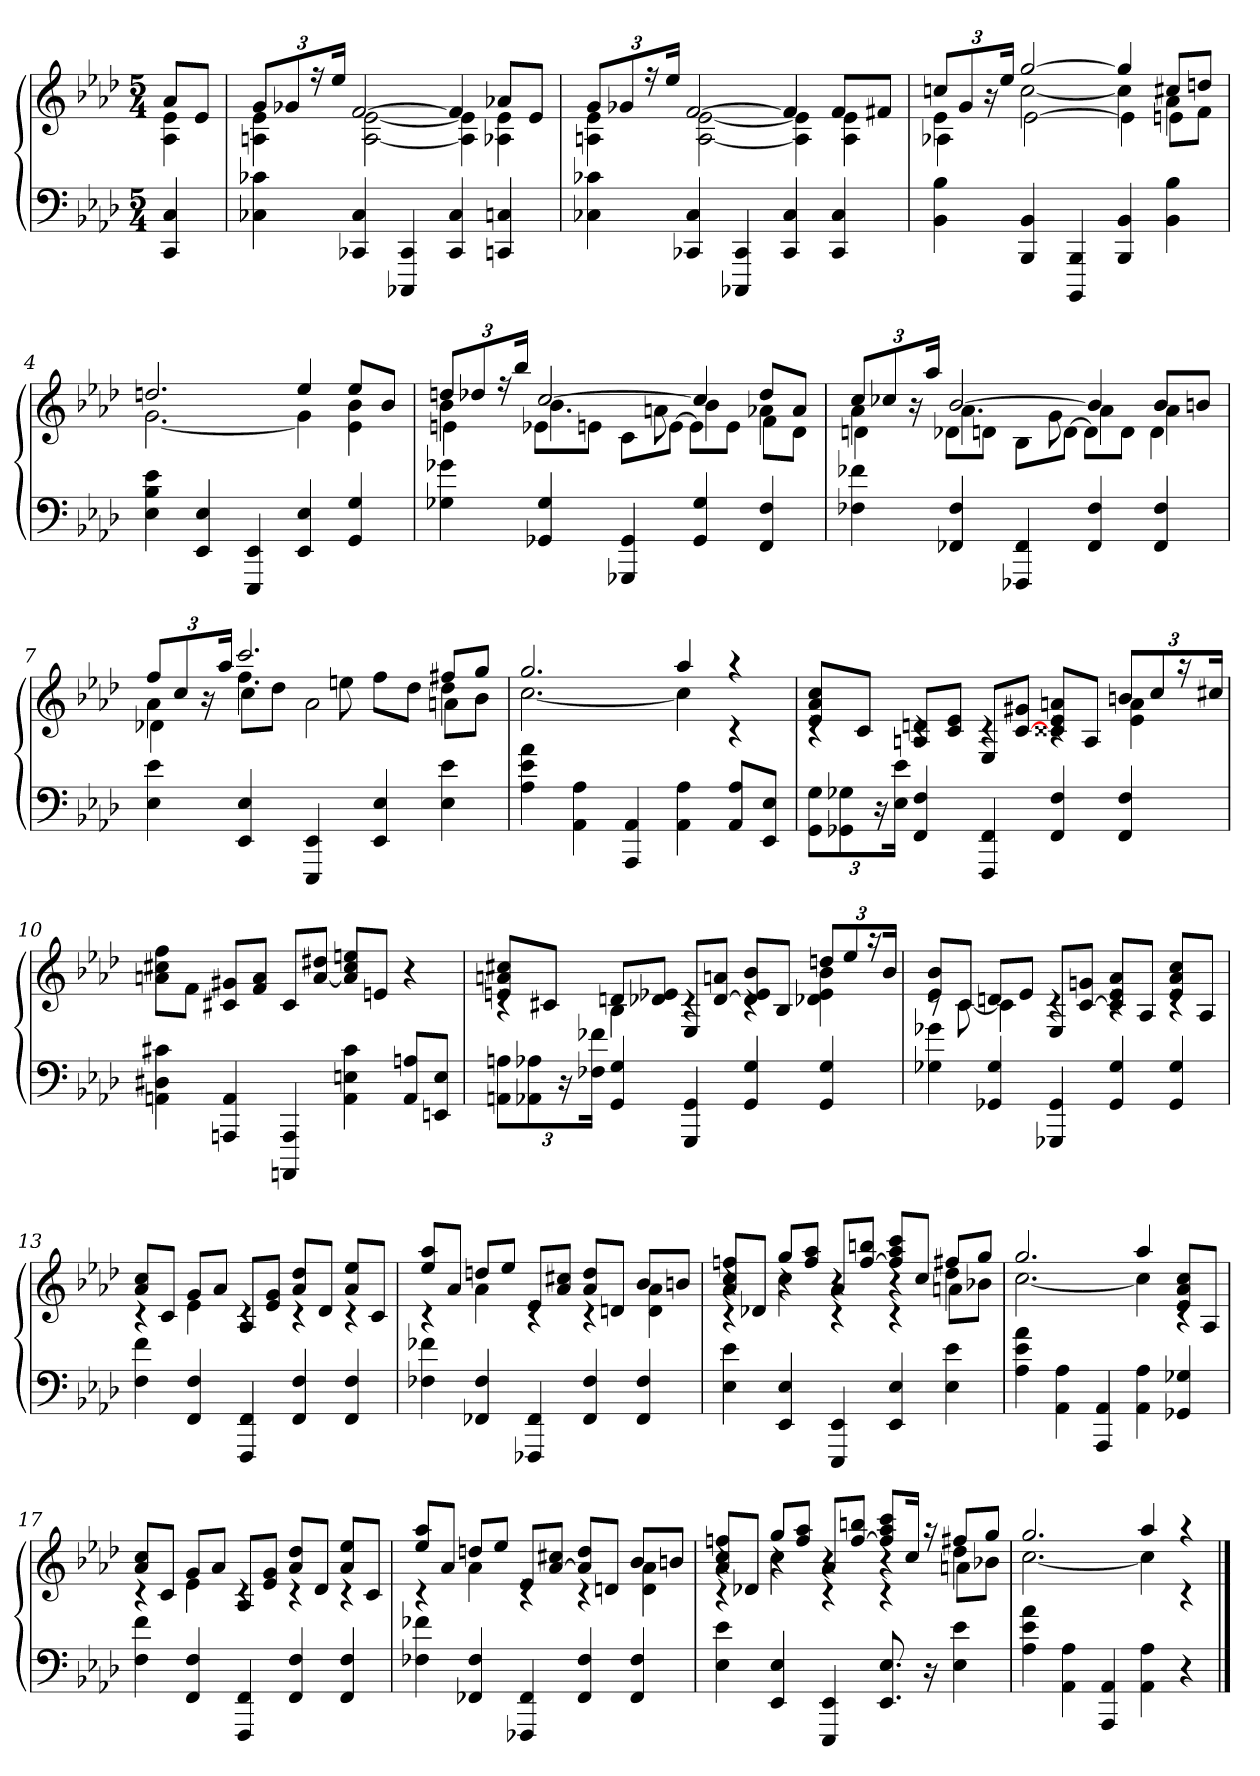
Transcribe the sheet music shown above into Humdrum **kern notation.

**kern	**kern
*part1	*part1
*staff2	*staff1
*clefF4	*clefG2
*k[b-e-a-d-]	*k[b-e-a-d-]
*A-:	*A-:
*M5/4	*M5/4
=	=
*	*^
4CC 4C	8a-L	4A- 4e-
.	8e-J	.
=1	=1	=1
4C-X 4c-X	12gL	4An 4e-
.	12g-X	.
.	24r	.
.	24ee-Jk	.
4CC-X 4C-	[2f	[2A [2e-
4CCC-X 4CC-	.	.
4CC- 4C-	4f]	4A] 4e-]
4CCn 4Cn	8a-XL	4A-X 4e-
.	8e-J	.
=2	=2	=2
4C-X 4c-X	12gL	4An 4e-
.	12g-X	.
.	24r	.
.	24ee-Jk	.
4CC-X 4C-	[2f	[2A [2e-
4CCC-X 4CC-	.	.
4CC- 4C-	4f]	4A] 4e-]
4CC- 4C-	8fL	4A 4e-
.	8f#XJ	.
=3	=3	=3
*	*	*^
4BB- 4B-	12ccnL	4e-	4A-X\
.	12g	.	.
.	24r	.	.
.	24ee-Jk	.	.
4BBB- 4BB-	[2gg	[2cc	[2e-\
4BBBB- 4BBB-	.	.	.
4BBB- 4BB-	4gg]	4cc]	4e-\]
4BB- 4B-	8cc#XL	4a-	8en\L
.	8ddnJ	.	8f\J
*	*	*v	*v
=4	=4	=4
4E- 4B- 4e-	2.ddn	[2.g
4EE- 4E-	.	.
4EEE- 4EE-	.	.
4EE- 4E-	4ee-	4g]
4GG 4G	8ee-L	4e- 4b-
.	8b-J	.
=5	=5	=5
*	*	*^
4G-X 4g-X	12ddnL	4b-	4en\
.	12dd-X	.	.
.	24r	.	.
.	24bb-Jk	.	.
4GG-X 4G-	[2cc	4.b-	8e-X\L
.	.	.	8en\J
4GGG-X 4GG-	.	.	8c\L
.	.	8an	[8e\J
4GG- 4G-	4cc]	4b-	8e\L]
.	.	.	8e\J
4FF 4F	8dd-L	4a-X	8f\L
.	8a-J	.	8d-\J
=6	=6	=6	=6
4F-X 4f-X	12ccL	4a-	4dn\
.	12cc-X	.	.
.	24r	.	.
.	24aa-Jk	.	.
4FF-X 4F-	[2b-	4.a-	8d-X\L
.	.	.	8dn\J
4FFF-X 4FF-	.	.	8B-\L
.	.	8g	[8d\J
4FF- 4F-	4b-]	4a-	8d\L]
.	.	.	8d\J
4FF- 4F-	8b-L	4a-	4d\
.	8bnJ	.	.
=7	=7	=7	=7
4E- 4e-	12ffL	4a-	4d-X\
.	12cc	.	.
.	24r	.	.
.	24aa-Jk	.	.
4EE- 4E-	2.ccc	4.ff	8cc\L
.	.	.	8dd-\J
4EEE- 4EE-	.	.	2a-\
.	.	8een	.
4EE- 4E-	.	8ffL	.
.	.	8dd-J	.
4E- 4e-	8ff#XL	4dd-	8an\L
.	8ggJ	.	8b-\J
*	*	*v	*v
=8	=8	=8
4A- 4e- 4a-	2.gg	[2.cc
4AA- 4A-	.	.
4AAA- 4AA-	.	.
4AA- 4A-	4aa-	4cc]
8AA- 8A-L	4raa	4rc
8EE- 8E-J	.	.
=9	=9	=9
12GG 12GL	8e- 8a- 8ccL	4rc
12GG-X 12G-X	.	.
.	8cJ	.
24r	.	.
24E- 24e-Jk	.	.
4FF 4F	8An 8dnL	4rc
.	8c 8e-J	.
4FFF 4FF	8E-L	4rc
.	[8c 8g#XJ	.
4FF 4F	8c##X 8e- 8anL	4rc
.	8AJ	.
4FF 4F	12bnL	4e- 4a
.	12cc	.
.	24r	.
.	24cc#XJk	.
*	*v	*v
=10	=10
4AAn 4D#X 4c#X	8an 8cc#X 8ffL
.	8fJ
4AAAn 4AA	8c#X 8g#XL
.	8f 8aJ
4AAAAn 4AAA	8c#L
.	[8a 8dd#XJ
4AA 4En 4c#	8a] 8cc# 8eenL
.	8enJ
8AA 8AnL	4r
8EEn 8EJ	.
=11	=11
*	*^
12AAn 12AnL	8en 8an 8cc#XL	4rc
12AA-X 12A-X	.	.
.	8c#XJ	.
24r	.	.
24F-X 24f-XJk	.	.
4GG 4G	8dnL	4B-
.	8d-X 8e-XJ	.
4GGG 4GG	8E-L	4rc
.	[8d- 8anJ	.
4GG 4G	8d-] 8e- 8b-L	4rc
.	8B-J	.
4GG 4G	12ddnL	4d-X 4e- 4b-
.	12ee-	.
.	24r	.
.	24b-Jk	.
=12	=12	=12
4G-X 4g-X	8e- 8b-L	8rc
.	8cJ	[8c
4GG-X 4G-	8dnL	4c]
.	8e-J	.
4GGG-X 4GG-	8E-L	4rc
.	[8c 8gnJ	.
4GG- 4G-	8c] 8e- 8a-L	4rc
.	8A-J	.
4GG- 4G-	8e- 8a- 8ccL	4rc
.	8A-J	.
=13	=13	=13
4F 4f	8a- 8ccL	4rc
.	8cJ	.
4FF 4F	8gL	4e-
.	8a-J	.
4FFF 4FF	8A-L	4rc
.	8e- 8gJ	.
4FF 4F	8a- 8dd-L	4rc
.	8d-J	.
4FF 4F	8a- 8ee-L	4rc
.	8cJ	.
=14	=14	=14
4F-X 4f-X	8ee- 8aa-L	4rc
.	8a-J	.
4FF-X 4F-	8ddnL	4a-
.	8ee-J	.
4FFF-X 4FF-	8e-L	4rc
.	8a- 8cc#XJ	.
4FF- 4F-	8a- 8ddL	4rc
.	8dnJ	.
4FF- 4F-	8b-L	4d 4a-
.	8bnJ	.
=15	=15	=15
*	*	*^
4E- 4e-	8a- 8cc 8ffnL	4rc	4r
.	8d-XJ	.	.
4EE- 4E-	8ggL	4cc	4r
.	8ff 8aa-J	.	.
4EEE- 4EE-	8a-L	4rc	4r
.	[8ff 8bbnJ	.	.
4EE- 4E-	8ff] 8aa- 8cccL	4rc	4r
.	8ccJ	.	.
4E- 4e-	8ff#XL	4dd-	8an\L
.	8ggJ	.	8b-X\J
*	*	*v	*v
=16	=16	=16
4A- 4e- 4a-	2.gg	[2.cc
4AA- 4A-	.	.
4AAA- 4AA-	.	.
4AA- 4A-	4aa-	4cc]
4GG-X 4G-X	8e- 8a- 8ccL	4rc
.	8A-J	.
=17	=17	=17
4F 4f	8a- 8ccL	4rc
.	8cJ	.
4FF 4F	8gL	4e-
.	8a-J	.
4FFF 4FF	8A-L	4rc
.	8e- 8gJ	.
4FF 4F	8a- 8dd-L	4rc
.	8d-J	.
4FF 4F	8a- 8ee-L	4rc
.	8cJ	.
=18	=18	=18
4F-X 4f-X	8ee- 8aa-L	4rc
.	8a-J	.
4FF-X 4F-	8ddnL	4a-
.	8ee-J	.
4FFF-X 4FF-	8e-L	4rc
.	[8a- 8cc#XJ	.
4FF- 4F-	8a-] 8ddL	4rc
.	8dnJ	.
4FF- 4F-	8b-L	4d 4a-
.	8bnJ	.
=19	=19	=19
*	*	*^
4E- 4e-	8a- 8cc 8ffnL	4rc	4r
.	8d-XJ	.	.
4EE- 4E-	8ggL	4cc	4r
.	8ff 8aa-J	.	.
4EEE- 4EE-	8a-L	4rc	4r
.	[8ff 8bbnJ	.	.
8.EE- 8.E-	8ff] 8aa- 8cccL	4rc	4r
.	16ccJk	.	.
16r	16raa	.	.
4E- 4e-	8ff#XL	4dd-	8an\L
.	8ggJ	.	8b-X\J
*	*	*v	*v
=20	=20	=20
4A- 4e- 4a-	2.gg	[2.cc
4AA- 4A-	.	.
4AAA- 4AA-	.	.
4AA- 4A-	4aa-	4cc]
4r	4raa	4rc
*	*v	*v
==	==
*-	*-
